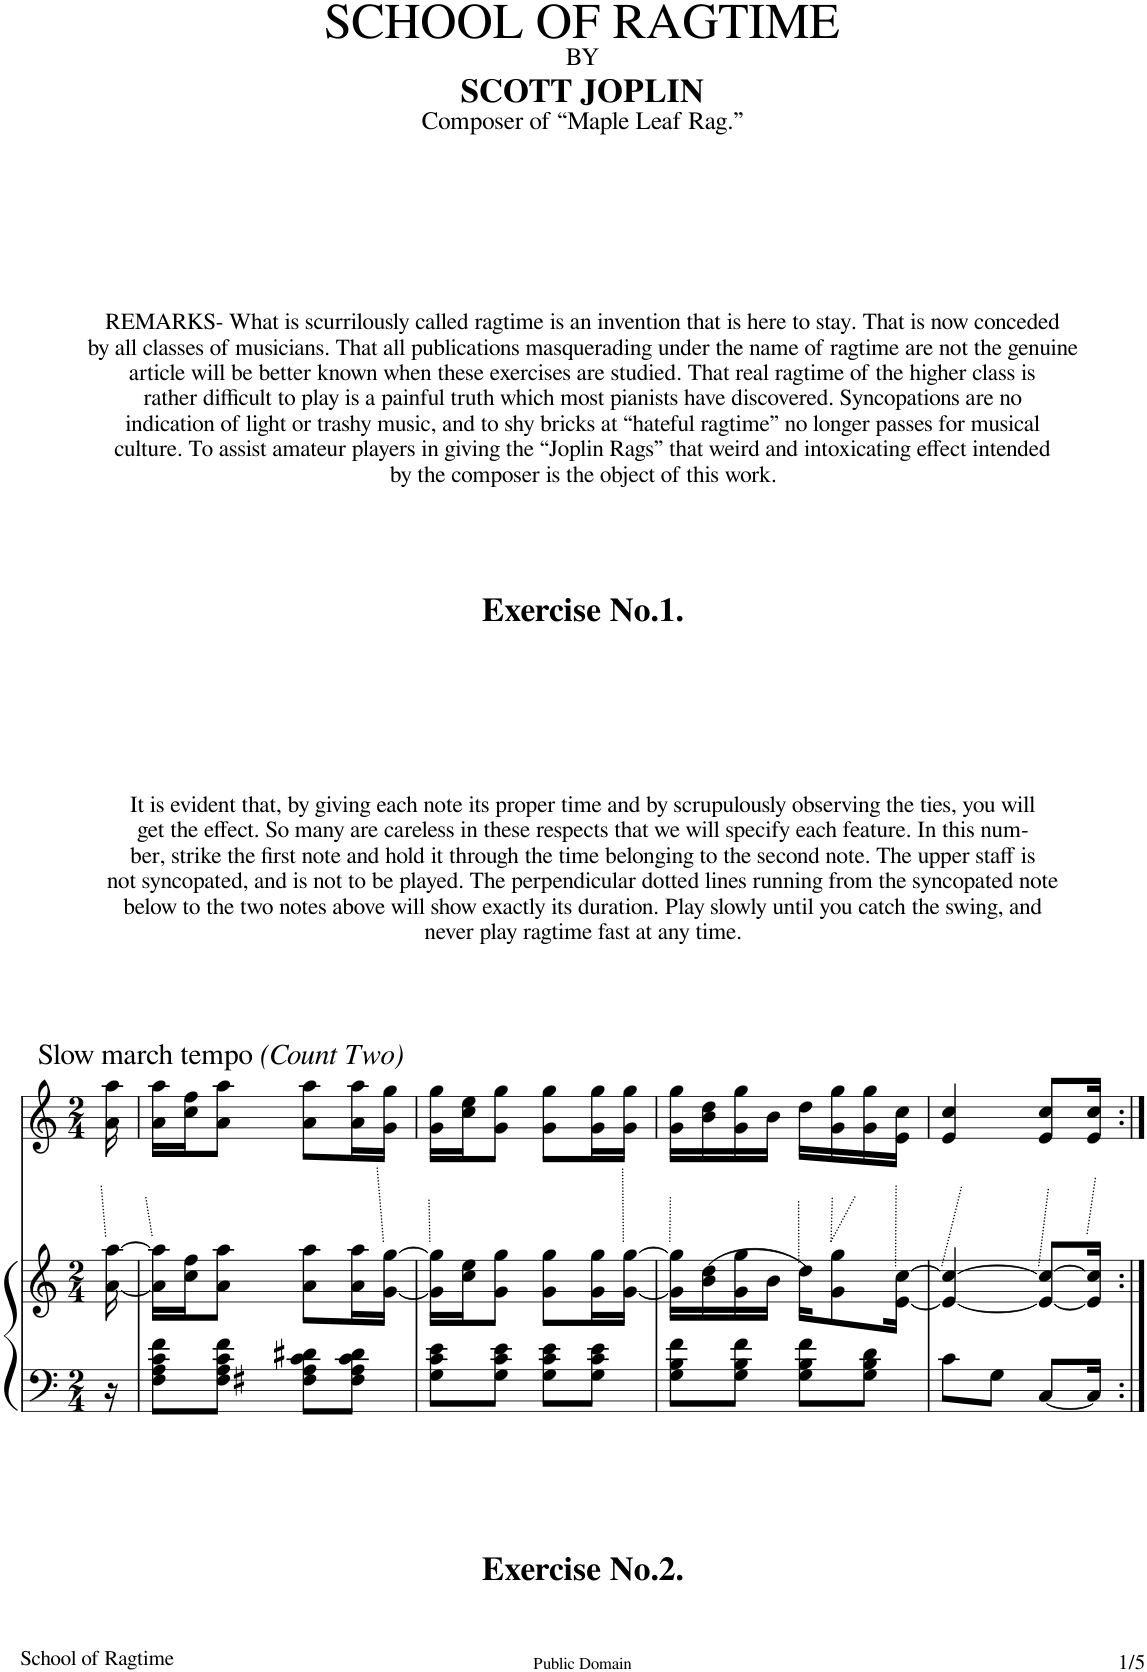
**kern	**kern	**kern
*part2	*part2	*part1
*staff3	*staff2	*staff1
*I"Piano	*	*I"Piano
*I'Pno	*	*I'Pno
*clefF4	*clefG2	*clefG2
*k[]	*k[]	*k[]
*M2/4	*M2/4	*M2/4
=1	=1	=1
!	!	!LO:TX:a:t=REMARKS- What is scurrilously called ragtime is an invention that is here to stay. That is now conceded
!	!	!LO:TX:a:t=by all classes of musicians. That all publications masquerading under the name of ragtime are not the genuine
!	!	!LO:TX:a:t=article will be better known when these exercises are studied. That real ragtime of the higher class is
!	!	!LO:TX:a:t=rather difficult to play is a painful truth which most pianists have discovered. Syncopations are no
!	!	!LO:TX:a:t=indication of light or trashy music, and to shy bricks at “hateful ragtime” no longer passes for musical
!	!	!LO:TX:a:t=culture. To assist amateur players in giving the “Joplin Rags” that weird and intoxicating effect intended
!	!	!LO:TX:a:t=by the composer is the object of this work.
!	!	!LO:TX:a:t=It is evident that, by giving each note its proper time and by scrupulously observing the ties, you will
!	!	!LO:TX:a:t=get the effect. So many are careless in these respects that we will specify each feature. In this num-
!	!	!LO:TX:a:t=ber, strike the first note and hold it through the time belonging to the second note. The upper staff is
!	!	!LO:TX:a:t=not syncopated, and is not to be played. The perpendicular dotted lines running from the syncopated note
!	!	!LO:TX:a:t=below to the two notes above will show exactly its duration. Play slowly until you catch the swing, and
!	!	!LO:TX:a:t=never play ragtime fast at any time.
!	!	!LO:TX:a:t=Slow march tempo
!	!	!LO:TX:a:i:t=(Count Two)
16r	[16a\ [16aa\	16a\ 16aa\
=2	=2	=2
8F\ 8A\ 8c\ 8f\L	16a\] 16aa\]LL	16a\ 16aa\LL
.	16cc\ 16ff\J	16cc\ 16ff\J
8F\ 8A\ 8c\ 8f\J	8a\ 8aa\J	8a\ 8aa\J
8F#X\ 8A\ 8c\ 8d#X\L	8a\ 8aa\L	8a\ 8aa\L
8F#\ 8A\ 8c\ 8d#\J	16a\ 16aa\L	16a\ 16aa\L
.	[16g\ [16gg\JJ	16g\ 16gg\JJ
=3	=3	=3
8G\ 8c\ 8e\L	16g\] 16gg\]LL	16g\ 16gg\LL
.	16cc\ 16ee\J	16cc\ 16ee\J
8G\ 8c\ 8e\J	8g\ 8gg\J	8g\ 8gg\J
8G\ 8c\ 8e\L	8g\ 8gg\L	8g\ 8gg\L
8G\ 8c\ 8e\J	16g\ 16gg\L	16g\ 16gg\L
.	[16g\ [16gg\JJ	16g\ 16gg\JJ
=4	=4	=4
8G\ 8B\ 8f\L	16g\] 16gg\]LL	16g\ 16gg\LL
.	(16b\ 16dd\	16b\ 16dd\
8G\ 8B\ 8f\J	16g\ 16gg\	16g\ 16gg\
.	16b\JJ	16b\JJ
8G\ 8B\ 8f\L	16dd\KL)	16dd\LL
.	8g\ 8gg\	16g\ 16gg\
8G\ 8B\ 8d\J	.	16g\ 16gg\
.	[16e\ [16cc\Jk	16e\ 16cc\JJ
=5	=5	=5
8c\L	4e/_ 4cc/_	4e/ 4cc/
8G\J	.	.
[8C/L	8e/_ 8cc/_L	8e/ 8cc/L
16C/Jk]	16e/] 16cc/]Jk	16e/ 16cc/Jk
=:|!	=:|!	=:|!
*-	*-	*-
